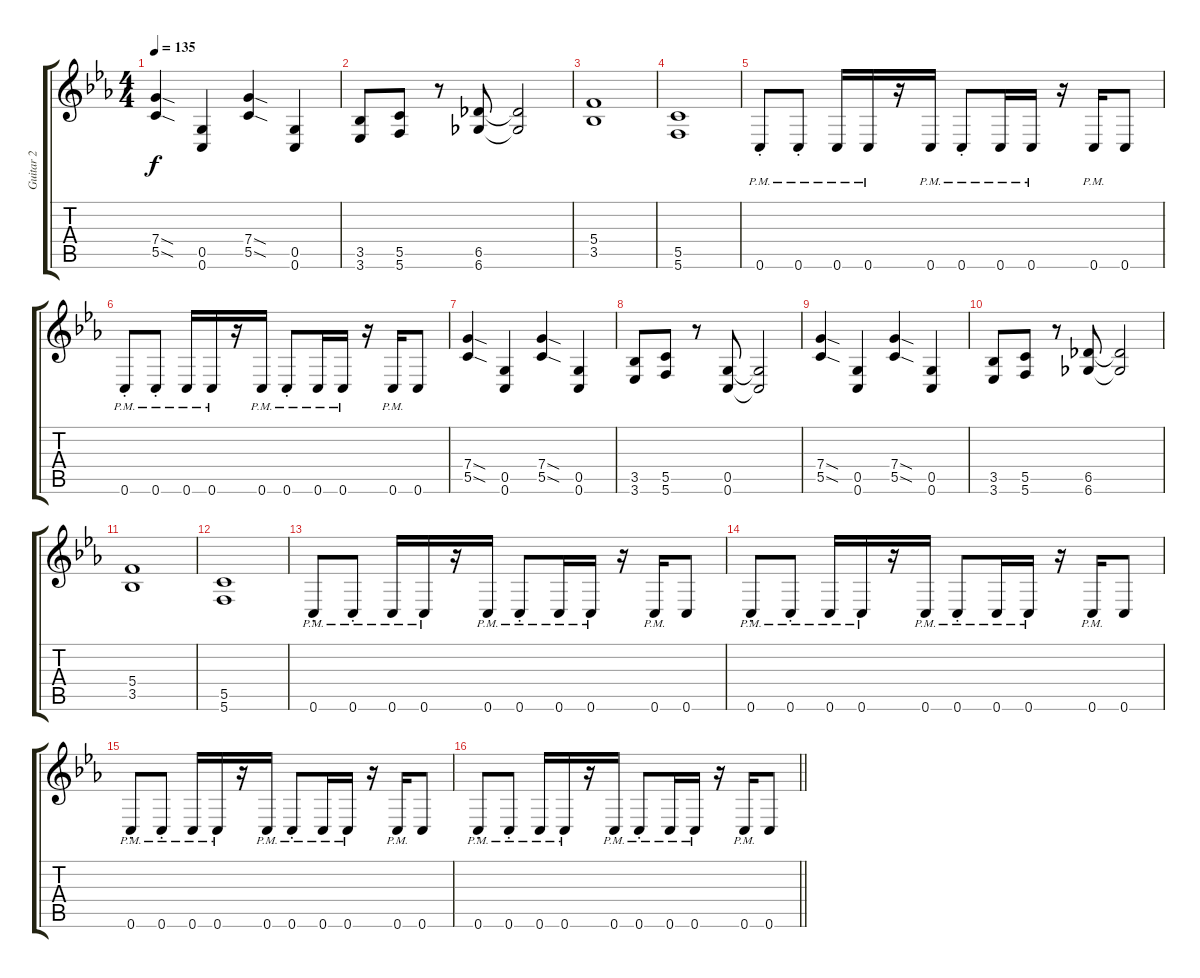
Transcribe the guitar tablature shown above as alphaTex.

\track ("Guitar 2" "Guitar 2") {instrument overdrivenguitar}
\staff {score tabs}
\tuning (D4 A3 F3 C3 G2 C2) {hide}
\ts (4 4)
\tempo 135
\clef g2
\ks cminor
(7.4{sod} 5.5{sod}).4{dy f} (0.5 0.6).4 (7.4{sod} 5.5{sod}).4 (0.5 0.6).4 |
(3.5 3.6).8 (5.5 5.6).8 r.8 (6.5 6.6).8 (6.5{t} 6.6{t}).2 |
(5.4 3.5).1 |
(5.5 5.6).1 |
0.6{pm st}.8 0.6{pm st}.8 0.6{pm}.16 0.6{pm}.16 r.16 0.6{pm}.16 0.6{pm st}.8 0.6{pm}.16 0.6{pm}.16 r.16 0.6{pm}.16 0.6.8 |
0.6{pm st}.8 0.6{pm st}.8 0.6{pm}.16 0.6{pm}.16 r.16 0.6{pm}.16 0.6{pm st}.8 0.6{pm}.16 0.6{pm}.16 r.16 0.6{pm}.16 0.6.8 |
(7.4{sod} 5.5{sod}).4 (0.5 0.6).4 (7.4{sod} 5.5{sod}).4 (0.5 0.6).4 |
(3.5 3.6).8 (5.5 5.6).8 r.8 (0.5 0.6).8 (0.5{t} 0.6{t}).2 |
(7.4{sod} 5.5{sod}).4 (0.5 0.6).4 (7.4{sod} 5.5{sod}).4 (0.5 0.6).4 |
(3.5 3.6).8 (5.5 5.6).8 r.8 (6.5 6.6).8 (6.5{t} 6.6{t}).2 |
(5.4 3.5).1 |
(5.5 5.6).1 |
0.6{pm st}.8 0.6{pm st}.8 0.6{pm}.16 0.6{pm}.16 r.16 0.6{pm}.16 0.6{pm st}.8 0.6{pm}.16 0.6{pm}.16 r.16 0.6{pm}.16 0.6.8 |
0.6{pm st}.8 0.6{pm st}.8 0.6{pm}.16 0.6{pm}.16 r.16 0.6{pm}.16 0.6{pm st}.8 0.6{pm}.16 0.6{pm}.16 r.16 0.6{pm}.16 0.6.8 |
0.6{pm st}.8 0.6{pm st}.8 0.6{pm}.16 0.6{pm}.16 r.16 0.6{pm}.16 0.6{pm st}.8 0.6{pm}.16 0.6{pm}.16 r.16 0.6{pm}.16 0.6.8 |
\barLineRight lightlight
0.6{pm st}.8 0.6{pm st}.8 0.6{pm}.16 0.6{pm}.16 r.16 0.6{pm}.16 0.6{pm st}.8 0.6{pm}.16 0.6{pm}.16 r.16 0.6{pm}.16 0.6.8
